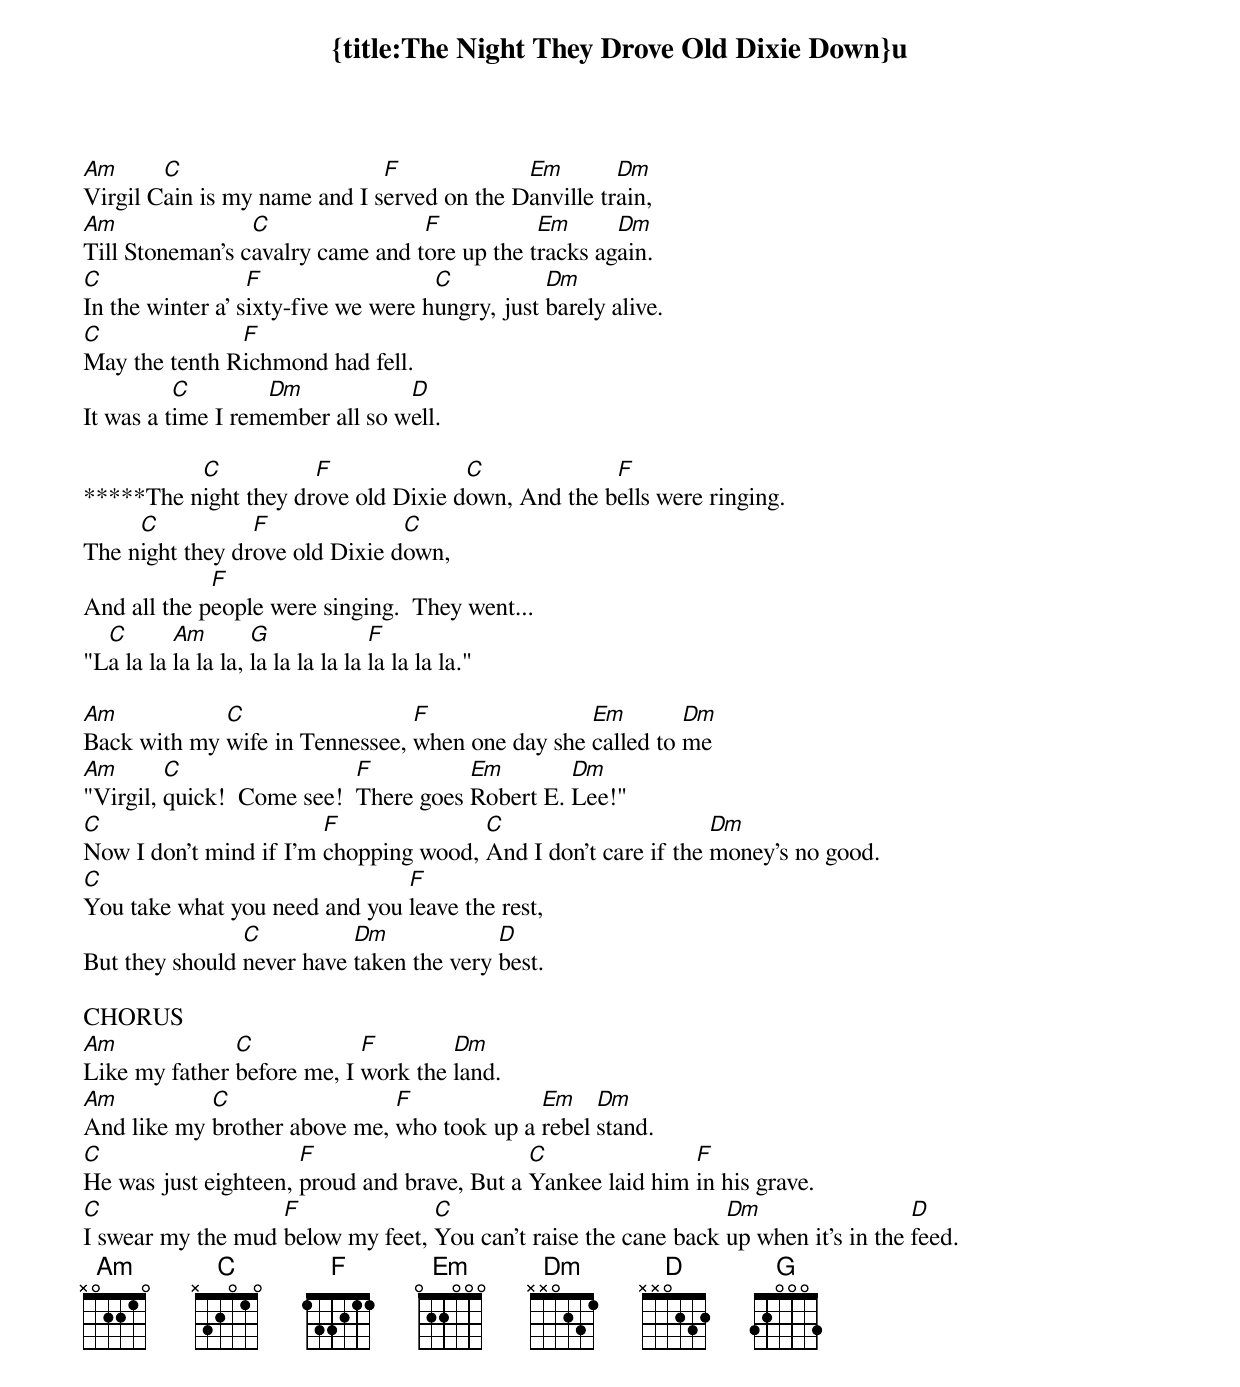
{title:The Night They Drove Old Dixie Down}u

[Am]Virgil C[C]ain is my name and I s[F]erved on the D[Em]anville tr[Dm]ain,
[Am]Till Stoneman's c[C]avalry came and t[F]ore up the t[Em]racks ag[Dm]ain.
[C]In the winter a' s[F]ixty-five we were h[C]ungry, just [Dm]barely alive.
[C]May the tenth R[F]ichmond had fell.
It was a t[C]ime I rem[Dm]ember all so w[D]ell.

*****The n[C]ight they dr[F]ove old Dixie d[C]own, And the b[F]ells were ringing.
The n[C]ight they dr[F]ove old Dixie d[C]own,
And all the p[F]eople were singing.  They went...
"L[C]a la la [Am]la la la, [G]la la la la la [F]la la la la."

[Am]Back with my [C]wife in Tennessee, [F]when one day she [Em]called to [Dm]me
[Am]"Virgil, [C]quick!  Come see!  [F]There goes [Em]Robert E. [Dm]Lee!"
[C]Now I don't mind if I'm [F]chopping wood, [C]And I don't care if the [Dm]money's no good.
[C]You take what you need and you [F]leave the rest,
But they should [C]never have [Dm]taken the very [D]best.

CHORUS
[Am]Like my father [C]before me, I [F]work the [Dm]land.
[Am]And like my [C]brother above me, [F]who took up a [Em]rebel [Dm]stand.
[C]He was just eighteen, [F]proud and brave, But a [C]Yankee laid him [F]in his grave.
[C]I swear my the mud [F]below my feet, [C]You can't raise the cane back [Dm]up when it's in the [D]feed.
